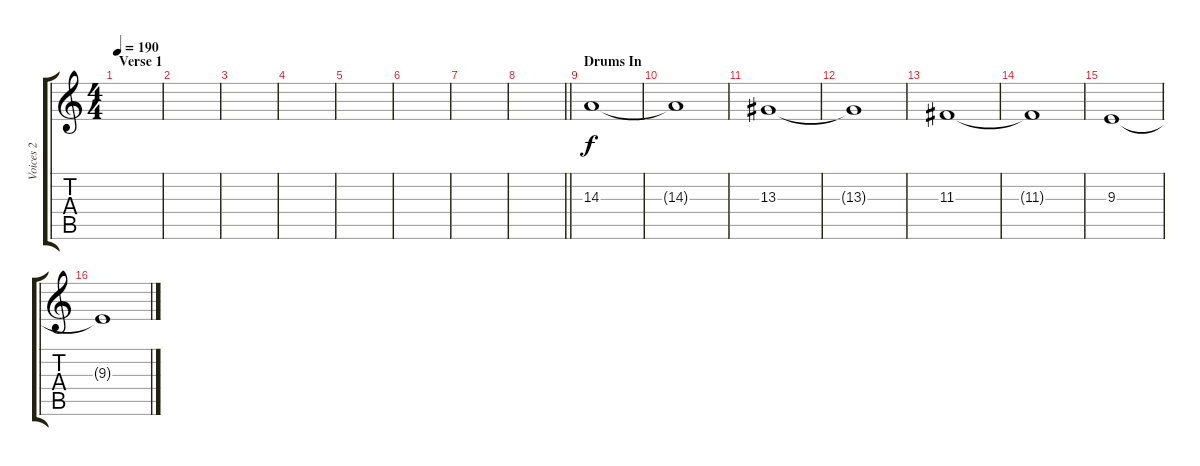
\track ("Voices 2" "Voices 2") {instrument stringensemble1}
\staff {score tabs}
\tuning (E4 B3 G3 D3 A2 E2) {hide}
\ts (4 4)
\section ("" "Verse 1")
\tempo 190
\clef g2
\ks c
|
|
|
|
|
|
|
\barLineRight lightlight
|
\section ("" "Drums In")
14.3.1 |
14.3{t}.1 |
13.3.1 |
13.3{t}.1 |
11.3.1 |
11.3{t}.1 |
9.3.1 |
9.3{t}.1
